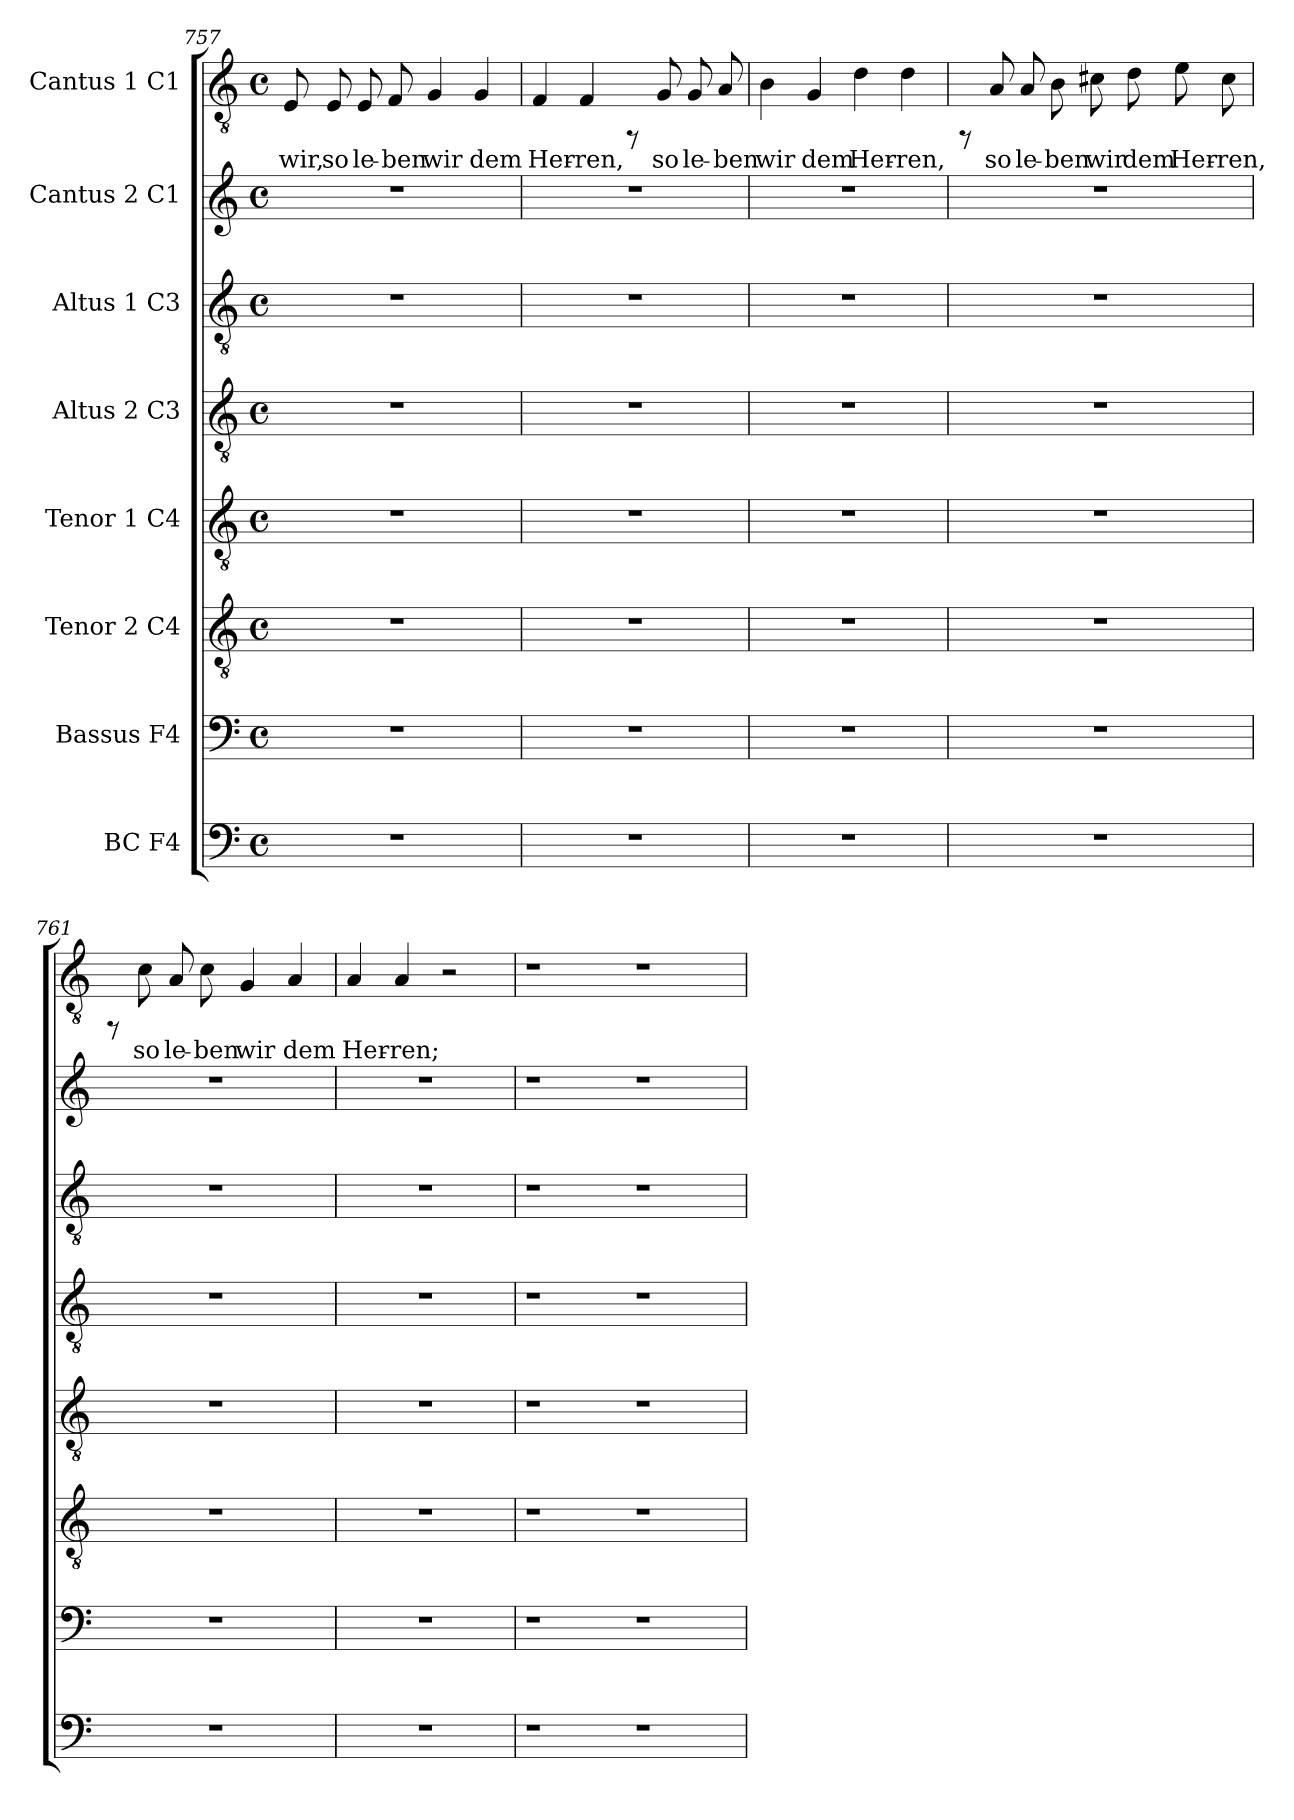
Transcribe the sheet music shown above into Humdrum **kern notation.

**kern	**kern	**kern	**kern	**kern	**kern	**kern	**kern	**text
*part8	*part7	*part6	*part5	*part4	*part3	*part2	*part1	*part1
*staff8	*staff7	*staff6	*staff5	*staff4	*staff3	*staff2	*staff1	*staff1
*I"BC  F4	*I"Bassus  F4	*I"Tenor 2  C4	*I"Tenor 1  C4	*I"Altus 2  C3	*I"Altus 1  C3	*I"Cantus 2  C1	*I"Cantus 1  C1	*
*clefF4	*clefF4	*clefGv2	*clefGv2	*clefGv2	*clefGv2	*clefG2	*clefGv2	*
*k[]	*k[]	*k[]	*k[]	*k[]	*k[]	*k[]	*k[]	*
*C:	*C:	*C:	*C:	*C:	*C:	*C:	*C:	*
*M4/4	*M4/4	*M4/4	*M4/4	*M4/4	*M4/4	*M4/4	*M4/4	*
*met(c)	*met(c)	*met(c)	*met(c)	*met(c)	*met(c)	*met(c)	*met(c)	*
=757	=757	=757	=757	=757	=757	=757	=757	=757
!	!	!	!	!	!	!	!	!LO:LY:b:cj
1r	1r	1r	1r	1r	1r	1r	8E/	wir,
!	!	!	!	!	!	!	!	!LO:LY:b:cj
.	.	.	.	.	.	.	8E/	so
!	!	!	!	!	!	!	!	!LO:LY:b:cj
.	.	.	.	.	.	.	8E/	le-
!	!	!	!	!	!	!	!	!LO:LY:b:cj
.	.	.	.	.	.	.	8F/	-ben
!	!	!	!	!	!	!	!	!LO:LY:b:cj
.	.	.	.	.	.	.	4G/	wir
!	!	!	!	!	!	!	!	!LO:LY:b:cj
.	.	.	.	.	.	.	4G/	dem
=758	=758	=758	=758	=758	=758	=758	=758	=758
!	!	!	!	!	!	!	!	!LO:LY:b:cj
1r	1r	1r	1r	1r	1r	1r	4F/	Her-
!	!	!	!	!	!	!	!	!LO:LY:b:cj
.	.	.	.	.	.	.	4F/	-ren,
.	.	.	.	.	.	.	8rFF	.
!	!	!	!	!	!	!	!	!LO:LY:b:cj
.	.	.	.	.	.	.	8G/	so
!	!	!	!	!	!	!	!	!LO:LY:b:cj
.	.	.	.	.	.	.	8G/	le-
!	!	!	!	!	!	!	!	!LO:LY:b:cj
.	.	.	.	.	.	.	8A/	-ben
=759	=759	=759	=759	=759	=759	=759	=759	=759
!	!	!	!	!	!	!	!	!LO:LY:b:cj
1r	1r	1r	1r	1r	1r	1r	4B\	wir
!	!	!	!	!	!	!	!	!LO:LY:b:cj
.	.	.	.	.	.	.	4G/	dem
!	!	!	!	!	!	!	!	!LO:LY:b:cj
.	.	.	.	.	.	.	4d\	Her-
!	!	!	!	!	!	!	!	!LO:LY:b:cj
.	.	.	.	.	.	.	4d\	-ren,
!!LO:PB:g=z
=760	=760	=760	=760	=760	=760	=760	=760	=760
1r	1r	1r	1r	1r	1r	1r	8rFF	.
!	!	!	!	!	!	!	!	!LO:LY:b:cj
.	.	.	.	.	.	.	8A/	so
!	!	!	!	!	!	!	!	!LO:LY:b:cj
.	.	.	.	.	.	.	8A/	le-
!	!	!	!	!	!	!	!	!LO:LY:b:cj
.	.	.	.	.	.	.	8B\	-ben
!	!	!	!	!	!	!	!	!LO:LY:b:cj
.	.	.	.	.	.	.	8c#X\	wir
!	!	!	!	!	!	!	!	!LO:LY:b:cj
.	.	.	.	.	.	.	8d\	dem
!	!	!	!	!	!	!	!	!LO:LY:b:cj
.	.	.	.	.	.	.	8e\	Her-
!	!	!	!	!	!	!	!	!LO:LY:b:cj
.	.	.	.	.	.	.	8c#\	-ren,
=761	=761	=761	=761	=761	=761	=761	=761	=761
1r	1r	1r	1r	1r	1r	1r	8rFF	.
!	!	!	!	!	!	!	!	!LO:LY:b:cj
.	.	.	.	.	.	.	8c\	so
!	!	!	!	!	!	!	!	!LO:LY:b:cj
.	.	.	.	.	.	.	8A/	le-
!	!	!	!	!	!	!	!	!LO:LY:b:cj
.	.	.	.	.	.	.	8c\	-ben
!	!	!	!	!	!	!	!	!LO:LY:b:cj
.	.	.	.	.	.	.	4G/	wir
!	!	!	!	!	!	!	!	!LO:LY:b:cj
.	.	.	.	.	.	.	4A/	dem
=762	=762	=762	=762	=762	=762	=762	=762	=762
!	!	!	!	!	!	!	!	!LO:LY:b:cj
1r	1r	1r	1r	1r	1r	1r	4A/	Her-
!	!	!	!	!	!	!	!	!LO:LY:b:cj
.	.	.	.	.	.	.	4A/	-ren;
.	.	.	.	.	.	.	2r	.
=763	=763	=763	=763	=763	=763	=763	=763	=763
1r	1r	1r	1r	1r	1r	1r	1r	.
1r	1r	1r	1r	1r	1r	1r	1r	.
=	=	=	=	=	=	=	=	=
*-	*-	*-	*-	*-	*-	*-	*-	*-
